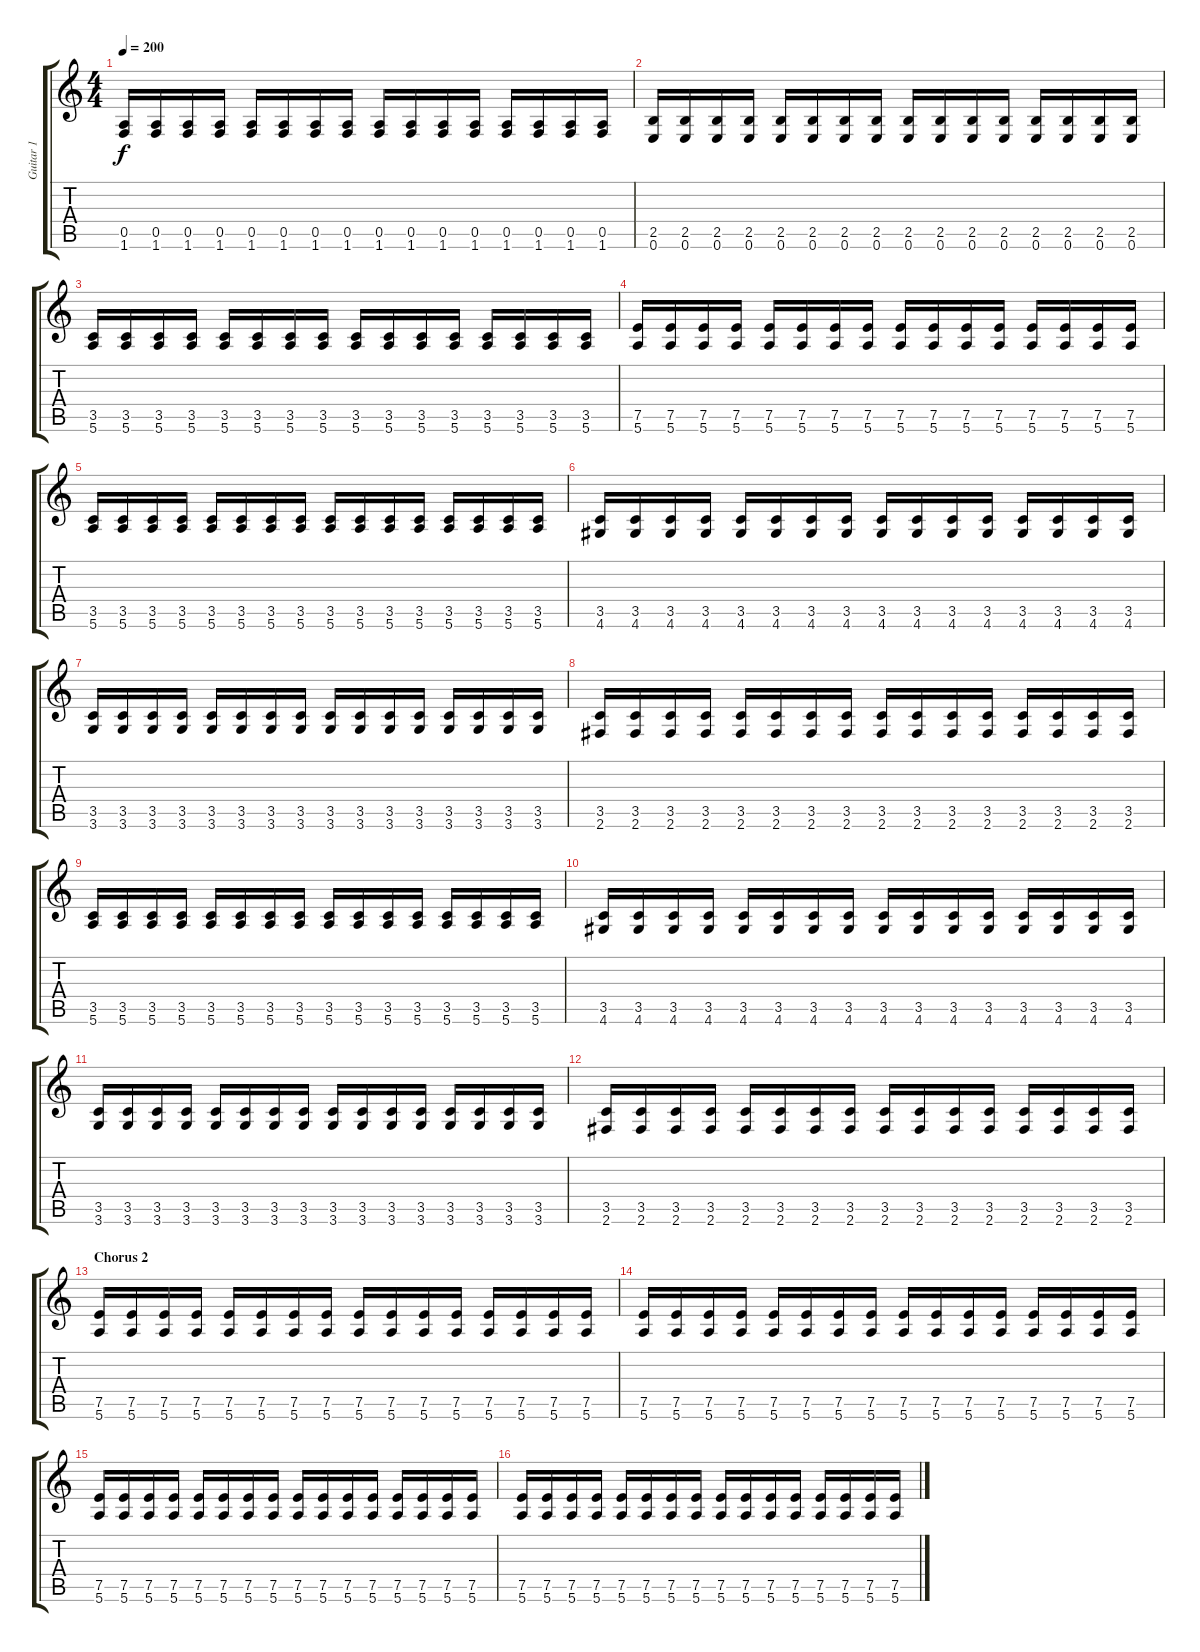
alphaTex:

\track ("Guitar 1" "Guitar 1") {instrument distortionguitar}
\staff {score tabs}
\tuning (E4 B3 G3 D3 A2 E2) {hide}
\ts (4 4)
\tempo 200
\clef g2
\ks c
(0.5 1.6).16{dy f} (0.5 1.6).16 (0.5 1.6).16 (0.5 1.6).16 (0.5 1.6).16 (0.5 1.6).16 (0.5 1.6).16 (0.5 1.6).16 (0.5 1.6).16 (0.5 1.6).16 (0.5 1.6).16 (0.5 1.6).16 (0.5 1.6).16 (0.5 1.6).16 (0.5 1.6).16 (0.5 1.6).16 |
(2.5 0.6).16 (2.5 0.6).16 (2.5 0.6).16 (2.5 0.6).16 (2.5 0.6).16 (2.5 0.6).16 (2.5 0.6).16 (2.5 0.6).16 (2.5 0.6).16 (2.5 0.6).16 (2.5 0.6).16 (2.5 0.6).16 (2.5 0.6).16 (2.5 0.6).16 (2.5 0.6).16 (2.5 0.6).16 |
(3.5 5.6).16 (3.5 5.6).16 (3.5 5.6).16 (3.5 5.6).16 (3.5 5.6).16 (3.5 5.6).16 (3.5 5.6).16 (3.5 5.6).16 (3.5 5.6).16 (3.5 5.6).16 (3.5 5.6).16 (3.5 5.6).16 (3.5 5.6).16 (3.5 5.6).16 (3.5 5.6).16 (3.5 5.6).16 |
(7.5 5.6).16 (7.5 5.6).16 (7.5 5.6).16 (7.5 5.6).16 (7.5 5.6).16 (7.5 5.6).16 (7.5 5.6).16 (7.5 5.6).16 (7.5 5.6).16 (7.5 5.6).16 (7.5 5.6).16 (7.5 5.6).16 (7.5 5.6).16 (7.5 5.6).16 (7.5 5.6).16 (7.5 5.6).16 |
(3.5 5.6).16 (3.5 5.6).16 (3.5 5.6).16 (3.5 5.6).16 (3.5 5.6).16 (3.5 5.6).16 (3.5 5.6).16 (3.5 5.6).16 (3.5 5.6).16 (3.5 5.6).16 (3.5 5.6).16 (3.5 5.6).16 (3.5 5.6).16 (3.5 5.6).16 (3.5 5.6).16 (3.5 5.6).16 |
(3.5 4.6).16 (3.5 4.6).16 (3.5 4.6).16 (3.5 4.6).16 (3.5 4.6).16 (3.5 4.6).16 (3.5 4.6).16 (3.5 4.6).16 (3.5 4.6).16 (3.5 4.6).16 (3.5 4.6).16 (3.5 4.6).16 (3.5 4.6).16 (3.5 4.6).16 (3.5 4.6).16 (3.5 4.6).16 |
(3.5 3.6).16 (3.5 3.6).16 (3.5 3.6).16 (3.5 3.6).16 (3.5 3.6).16 (3.5 3.6).16 (3.5 3.6).16 (3.5 3.6).16 (3.5 3.6).16 (3.5 3.6).16 (3.5 3.6).16 (3.5 3.6).16 (3.5 3.6).16 (3.5 3.6).16 (3.5 3.6).16 (3.5 3.6).16 |
(3.5 2.6).16 (3.5 2.6).16 (3.5 2.6).16 (3.5 2.6).16 (3.5 2.6).16 (3.5 2.6).16 (3.5 2.6).16 (3.5 2.6).16 (3.5 2.6).16 (3.5 2.6).16 (3.5 2.6).16 (3.5 2.6).16 (3.5 2.6).16 (3.5 2.6).16 (3.5 2.6).16 (3.5 2.6).16 |
(3.5 5.6).16 (3.5 5.6).16 (3.5 5.6).16 (3.5 5.6).16 (3.5 5.6).16 (3.5 5.6).16 (3.5 5.6).16 (3.5 5.6).16 (3.5 5.6).16 (3.5 5.6).16 (3.5 5.6).16 (3.5 5.6).16 (3.5 5.6).16 (3.5 5.6).16 (3.5 5.6).16 (3.5 5.6).16 |
(3.5 4.6).16 (3.5 4.6).16 (3.5 4.6).16 (3.5 4.6).16 (3.5 4.6).16 (3.5 4.6).16 (3.5 4.6).16 (3.5 4.6).16 (3.5 4.6).16 (3.5 4.6).16 (3.5 4.6).16 (3.5 4.6).16 (3.5 4.6).16 (3.5 4.6).16 (3.5 4.6).16 (3.5 4.6).16 |
(3.5 3.6).16 (3.5 3.6).16 (3.5 3.6).16 (3.5 3.6).16 (3.5 3.6).16 (3.5 3.6).16 (3.5 3.6).16 (3.5 3.6).16 (3.5 3.6).16 (3.5 3.6).16 (3.5 3.6).16 (3.5 3.6).16 (3.5 3.6).16 (3.5 3.6).16 (3.5 3.6).16 (3.5 3.6).16 |
(3.5 2.6).16 (3.5 2.6).16 (3.5 2.6).16 (3.5 2.6).16 (3.5 2.6).16 (3.5 2.6).16 (3.5 2.6).16 (3.5 2.6).16 (3.5 2.6).16 (3.5 2.6).16 (3.5 2.6).16 (3.5 2.6).16 (3.5 2.6).16 (3.5 2.6).16 (3.5 2.6).16 (3.5 2.6).16 |
\section ("" "Chorus 2")
(7.5 5.6).16{volume 0} (7.5 5.6).16 (7.5 5.6).16 (7.5 5.6).16 (7.5 5.6).16 (7.5 5.6).16 (7.5 5.6).16 (7.5 5.6).16 (7.5 5.6).16 (7.5 5.6).16 (7.5 5.6).16 (7.5 5.6).16 (7.5 5.6).16 (7.5 5.6).16 (7.5 5.6).16 (7.5 5.6).16 |
(7.5 5.6).16 (7.5 5.6).16 (7.5 5.6).16 (7.5 5.6).16 (7.5 5.6).16 (7.5 5.6).16 (7.5 5.6).16 (7.5 5.6).16 (7.5 5.6).16 (7.5 5.6).16 (7.5 5.6).16 (7.5 5.6).16 (7.5 5.6).16 (7.5 5.6).16 (7.5 5.6).16 (7.5 5.6).16 |
(7.5 5.6).16 (7.5 5.6).16 (7.5 5.6).16 (7.5 5.6).16 (7.5 5.6).16 (7.5 5.6).16 (7.5 5.6).16 (7.5 5.6).16 (7.5 5.6).16 (7.5 5.6).16 (7.5 5.6).16 (7.5 5.6).16 (7.5 5.6).16 (7.5 5.6).16 (7.5 5.6).16 (7.5 5.6).16 |
(7.5 5.6).16 (7.5 5.6).16 (7.5 5.6).16 (7.5 5.6).16 (7.5 5.6).16 (7.5 5.6).16 (7.5 5.6).16 (7.5 5.6).16 (7.5 5.6).16 (7.5 5.6).16 (7.5 5.6).16 (7.5 5.6).16 (7.5 5.6).16 (7.5 5.6).16 (7.5 5.6).16 (7.5 5.6).16
